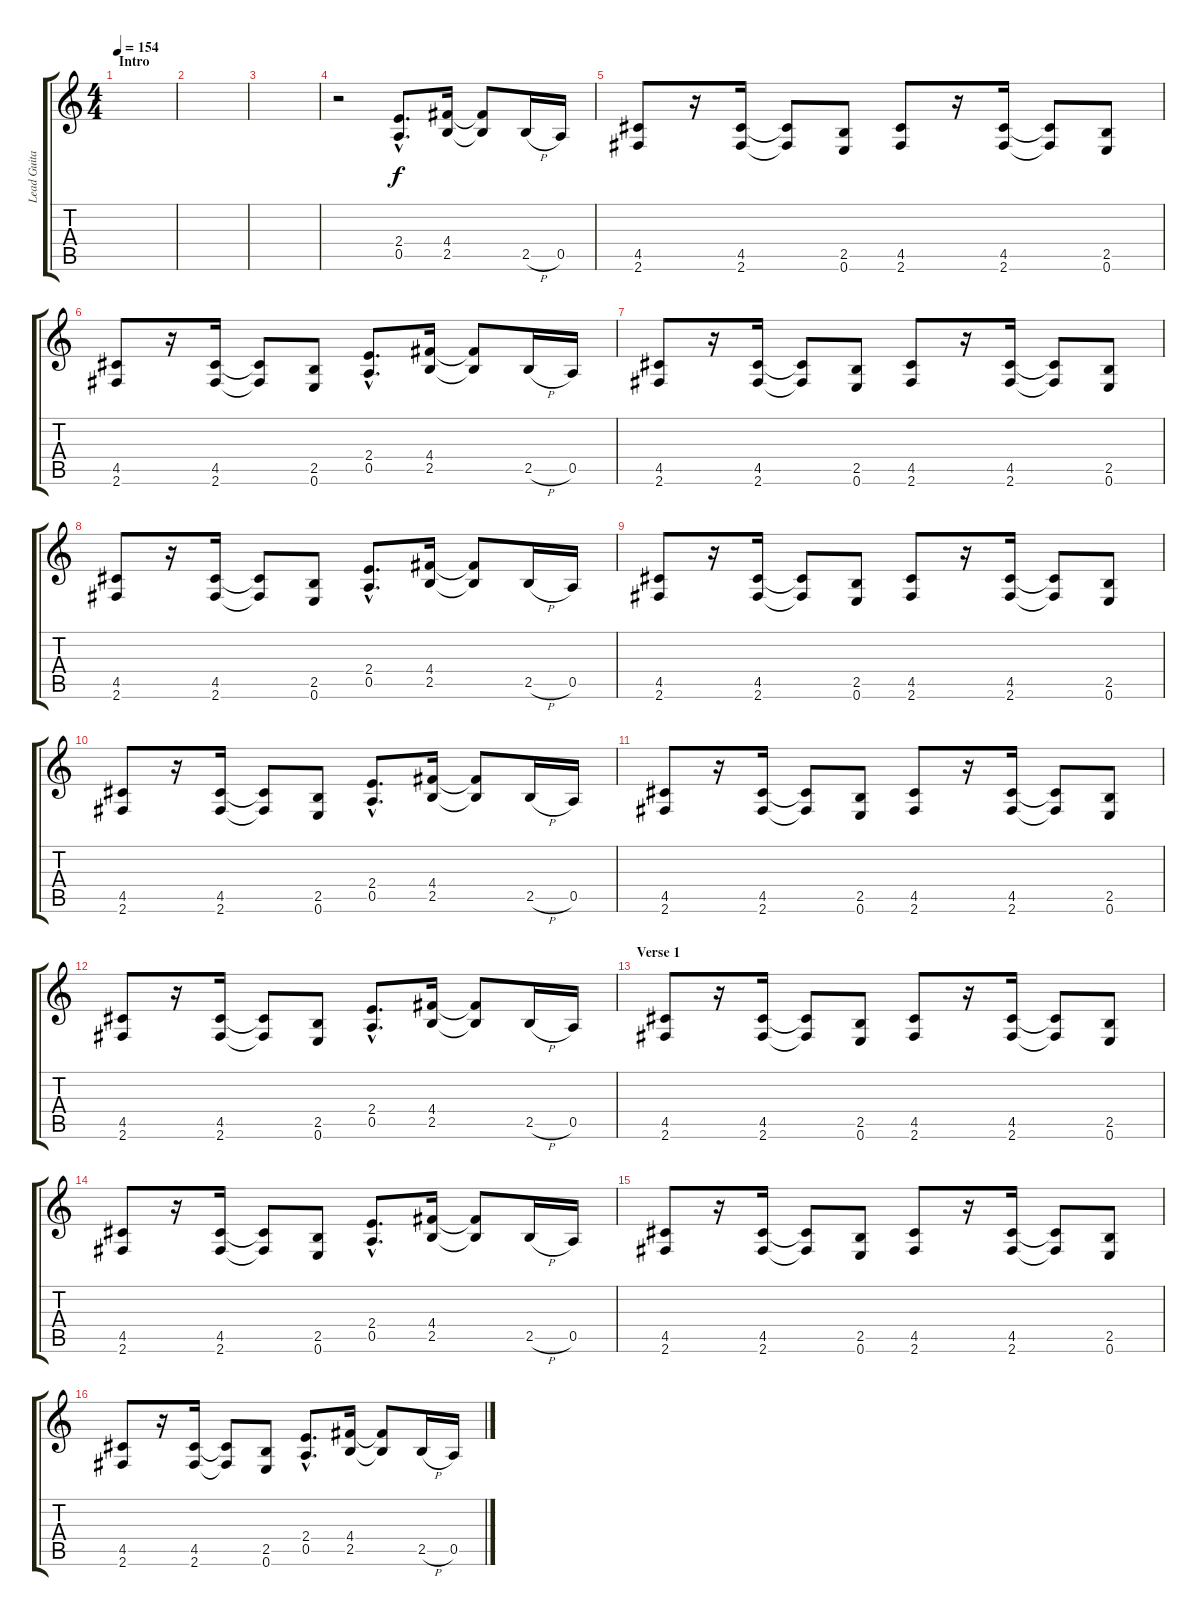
\track ("Lead Guitar" "Lead Guita") {instrument distortionguitar}
\staff {score tabs}
\tuning (E4 B3 G3 D3 A2 E2) {hide}
\ts (4 4)
\section ("" "Intro")
\tempo 154
\clef g2
\ks c
|
|
|
r.2 (2.4{hac} 0.5{hac}).8{d} (4.4 2.5).16 (4.4{t} 2.5{t}).8 2.5{h}.16 0.5.16 |
(4.5 2.6).8 r.16 (4.5 2.6).16 (4.5{t} 2.6{t}).8 (2.5 0.6).8 (4.5 2.6).8 r.16 (4.5 2.6).16 (4.5{t} 2.6{t}).8 (2.5 0.6).8 |
(4.5 2.6).8 r.16 (4.5 2.6).16 (4.5{t} 2.6{t}).8 (2.5 0.6).8 (2.4{hac} 0.5{hac}).8{d} (4.4 2.5).16 (4.4{t} 2.5{t}).8 2.5{h}.16 0.5.16 |
(4.5 2.6).8 r.16 (4.5 2.6).16 (4.5{t} 2.6{t}).8 (2.5 0.6).8 (4.5 2.6).8 r.16 (4.5 2.6).16 (4.5{t} 2.6{t}).8 (2.5 0.6).8 |
(4.5 2.6).8 r.16 (4.5 2.6).16 (4.5{t} 2.6{t}).8 (2.5 0.6).8 (2.4{hac} 0.5{hac}).8{d} (4.4 2.5).16 (4.4{t} 2.5{t}).8 2.5{h}.16 0.5.16 |
(4.5 2.6).8 r.16 (4.5 2.6).16 (4.5{t} 2.6{t}).8 (2.5 0.6).8 (4.5 2.6).8 r.16 (4.5 2.6).16 (4.5{t} 2.6{t}).8 (2.5 0.6).8 |
(4.5 2.6).8 r.16 (4.5 2.6).16 (4.5{t} 2.6{t}).8 (2.5 0.6).8 (2.4{hac} 0.5{hac}).8{d} (4.4 2.5).16 (4.4{t} 2.5{t}).8 2.5{h}.16 0.5.16 |
(4.5 2.6).8 r.16 (4.5 2.6).16 (4.5{t} 2.6{t}).8 (2.5 0.6).8 (4.5 2.6).8 r.16 (4.5 2.6).16 (4.5{t} 2.6{t}).8 (2.5 0.6).8 |
(4.5 2.6).8 r.16 (4.5 2.6).16 (4.5{t} 2.6{t}).8 (2.5 0.6).8 (2.4{hac} 0.5{hac}).8{d} (4.4 2.5).16 (4.4{t} 2.5{t}).8 2.5{h}.16 0.5.16 |
\section ("" "Verse 1")
(4.5 2.6).8 r.16 (4.5 2.6).16 (4.5{t} 2.6{t}).8 (2.5 0.6).8 (4.5 2.6).8 r.16 (4.5 2.6).16 (4.5{t} 2.6{t}).8 (2.5 0.6).8 |
(4.5 2.6).8 r.16 (4.5 2.6).16 (4.5{t} 2.6{t}).8 (2.5 0.6).8 (2.4{hac} 0.5{hac}).8{d} (4.4 2.5).16 (4.4{t} 2.5{t}).8 2.5{h}.16 0.5.16 |
(4.5 2.6).8 r.16 (4.5 2.6).16 (4.5{t} 2.6{t}).8 (2.5 0.6).8 (4.5 2.6).8 r.16 (4.5 2.6).16 (4.5{t} 2.6{t}).8 (2.5 0.6).8 |
(4.5 2.6).8 r.16 (4.5 2.6).16 (4.5{t} 2.6{t}).8 (2.5 0.6).8 (2.4{hac} 0.5{hac}).8{d} (4.4 2.5).16 (4.4{t} 2.5{t}).8 2.5{h}.16 0.5.16
